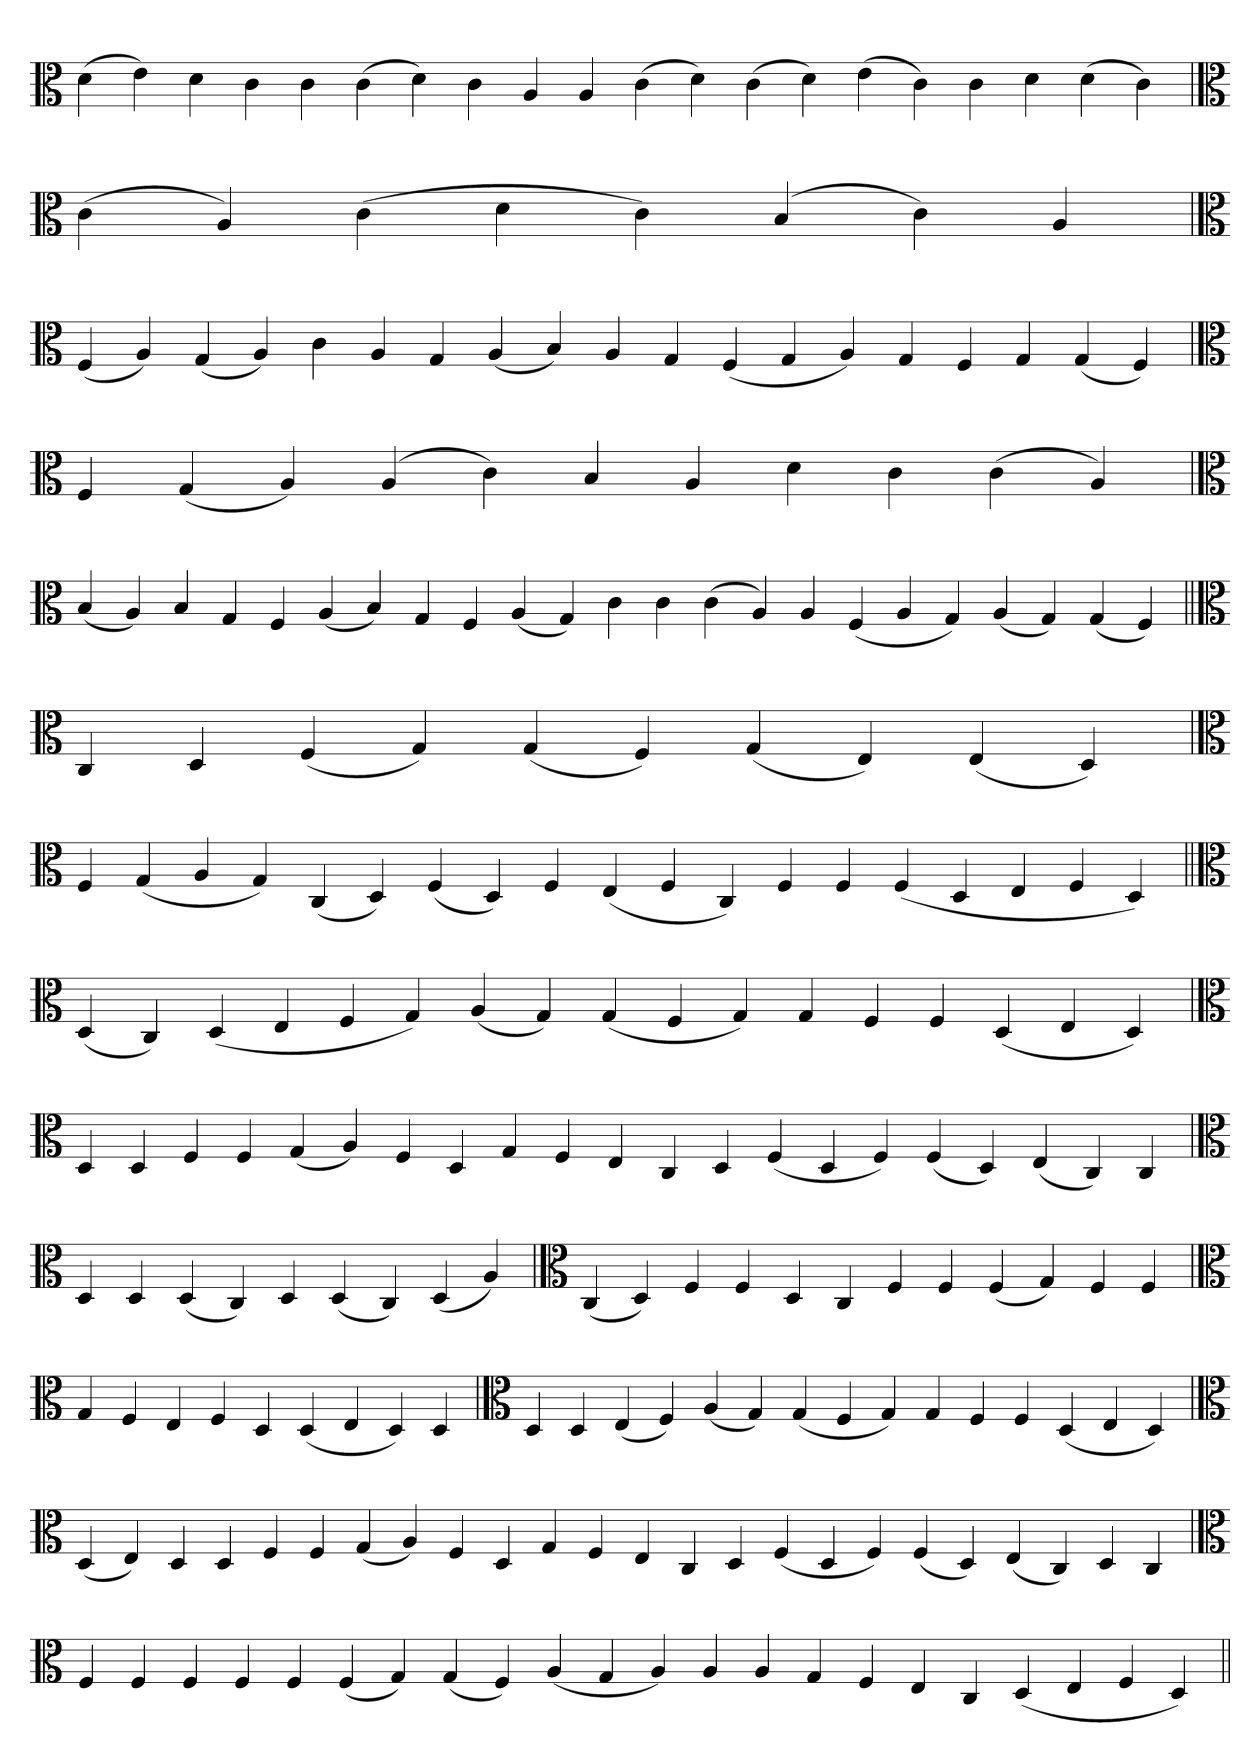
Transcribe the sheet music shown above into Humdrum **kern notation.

**kern
*part1
*staff1
*clefC3
=
(4d
4e)
4d
4c
4c
(4c
4d)
4c
4A
4A
(4c
4d)
(4c
4d)
(4e
4c)
4c
4d
(4d
4c)
=
*clefC3
(4c
4A)
(4c
4d
4c)
(4B
4c)
4A
=`
*clefC3
(4F
4A)
(4G
4A)
4c
4A
4G
(4A
4B)
4A
4G
(4F
4G
4A)
4G
4F
4G
(4G
4F)
=
*clefC3
4F
(4G
4A)
(4A
4c)
4B
4A
4d
4c
(4c
4A)
=`
*clefC3
(4B
4A)
4B
4G
4F
(4A
4B)
4G
4F
(4A
4G)
4c
4c
(4c
4A)
4A
(4F
4A
4G)
(4A
4G)
(4G
4F)
=||
*clefC3
4C
4D
(4F
4G)
(4G
4F)
(4G
4E)
(4E
4D)
=`
*clefC3
4F
(4G
4A
4G)
(4C
4D)
(4F
4D)
4F
(4E
4F
4C)
4F
4F
(4F
4D
4E
4F
4D)
=||
*clefC3
(4D
4C)
(4D
4E
4F
4G)
(4A
4G)
(4G
4F
4G)
4G
4F
4F
(4D
4E
4D)
=`
*clefC3
4D
4D
4F
4F
(4G
4A)
4F
4D
4G
4F
4E
4C
4D
(4F
4D
4F)
(4F
4D)
(4E
4C)
4C
='
*clefC3
4D
4D
(4D
4C)
4D
(4D
4C)
(4D
4A)
=`
*clefC3
(4C
4D)
4F
4F
4D
4C
4F
4F
(4F
4G)
4F
4F
=`
*clefC3
4G
4F
4E
4F
4D
(4D
4E
4D)
4D
=
*clefC3
4D
4D
(4E
4F)
(4A
4G)
(4G
4F
4G)
4G
4F
4F
(4D
4E
4D)
=`
*clefC3
(4D
4E)
4D
4D
4F
4F
(4G
4A)
4F
4D
4G
4F
4E
4C
4D
(4F
4D
4F)
(4F
4D)
(4E
4C)
4D
4C
='
*clefC3
4F
4F
4F
4F
4F
(4F
4G)
(4G
4F)
(4A
4G
4A)
4A
4A
4G
4F
4E
4C
(4D
4E
4F
4D)
=||
*-
